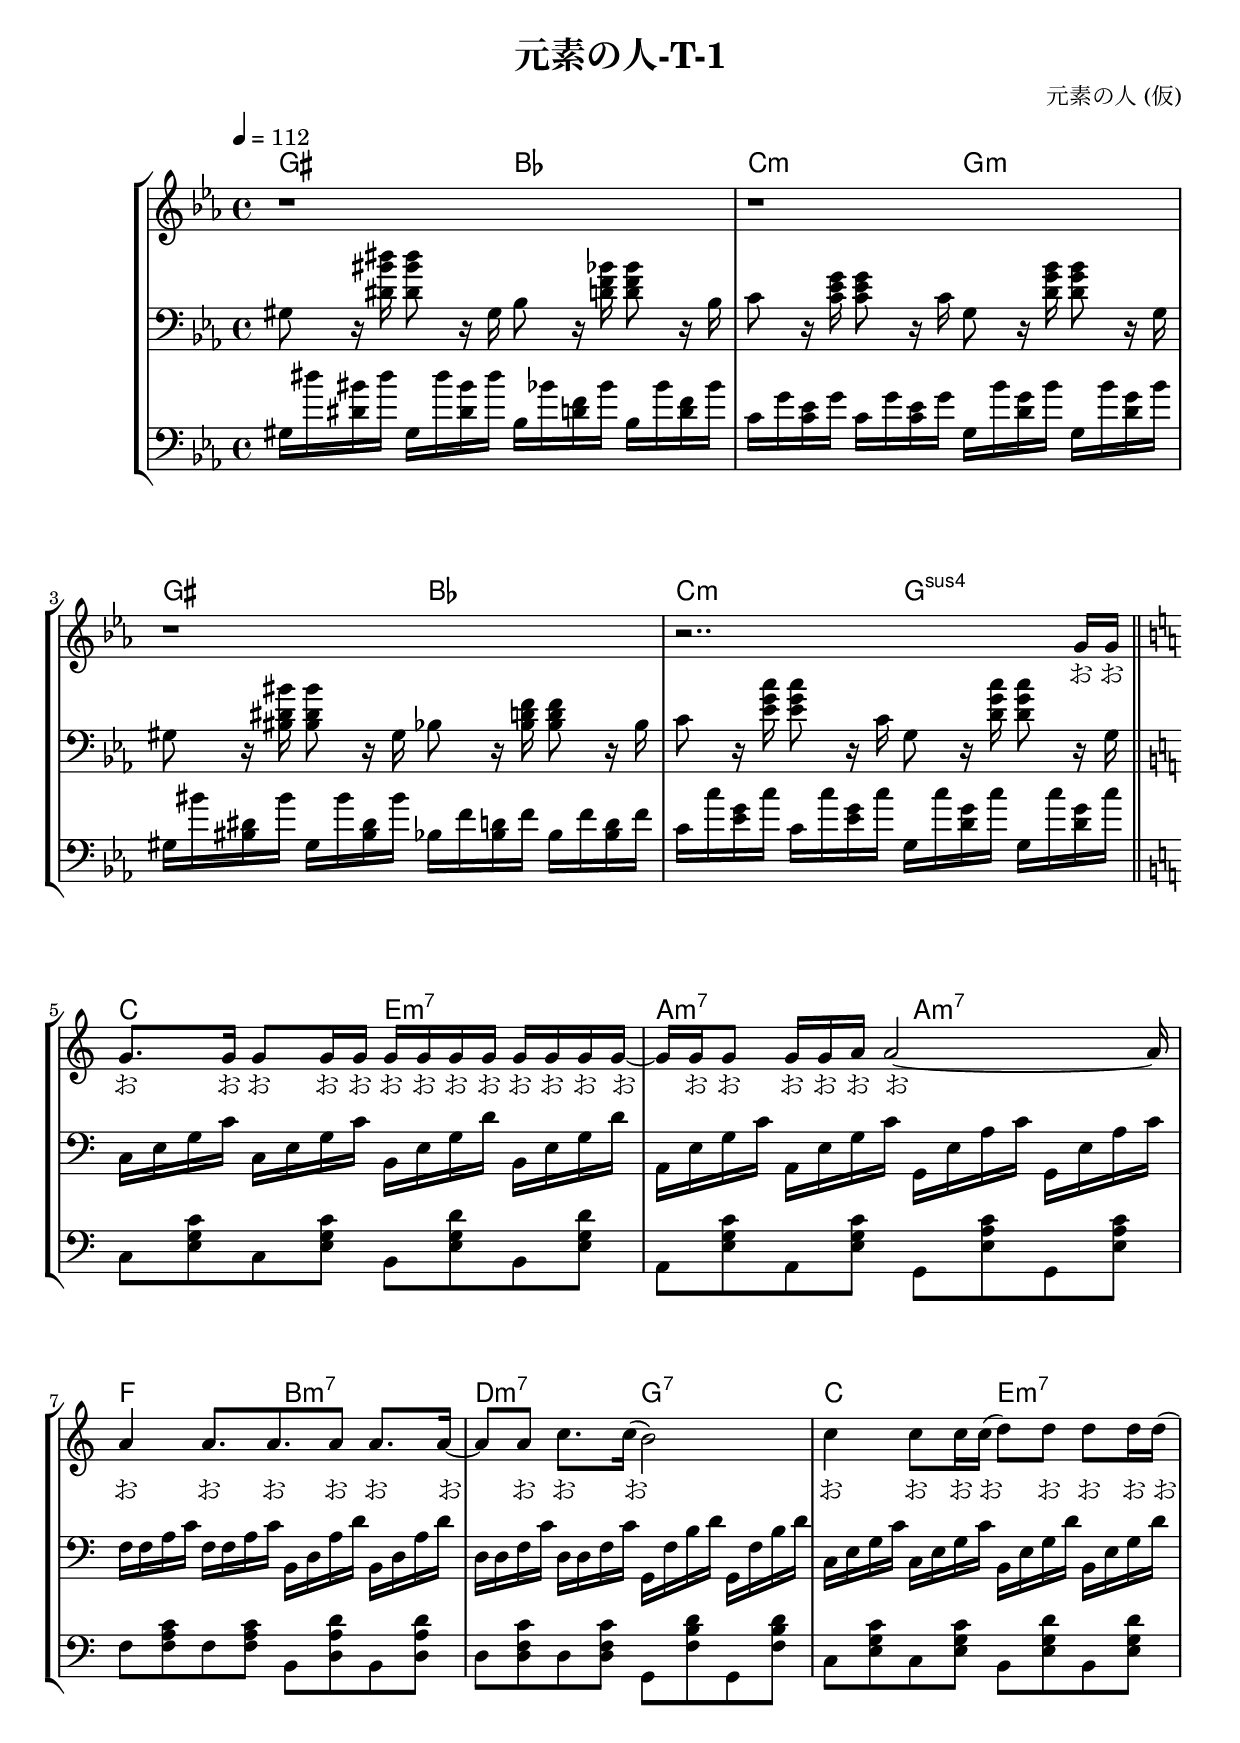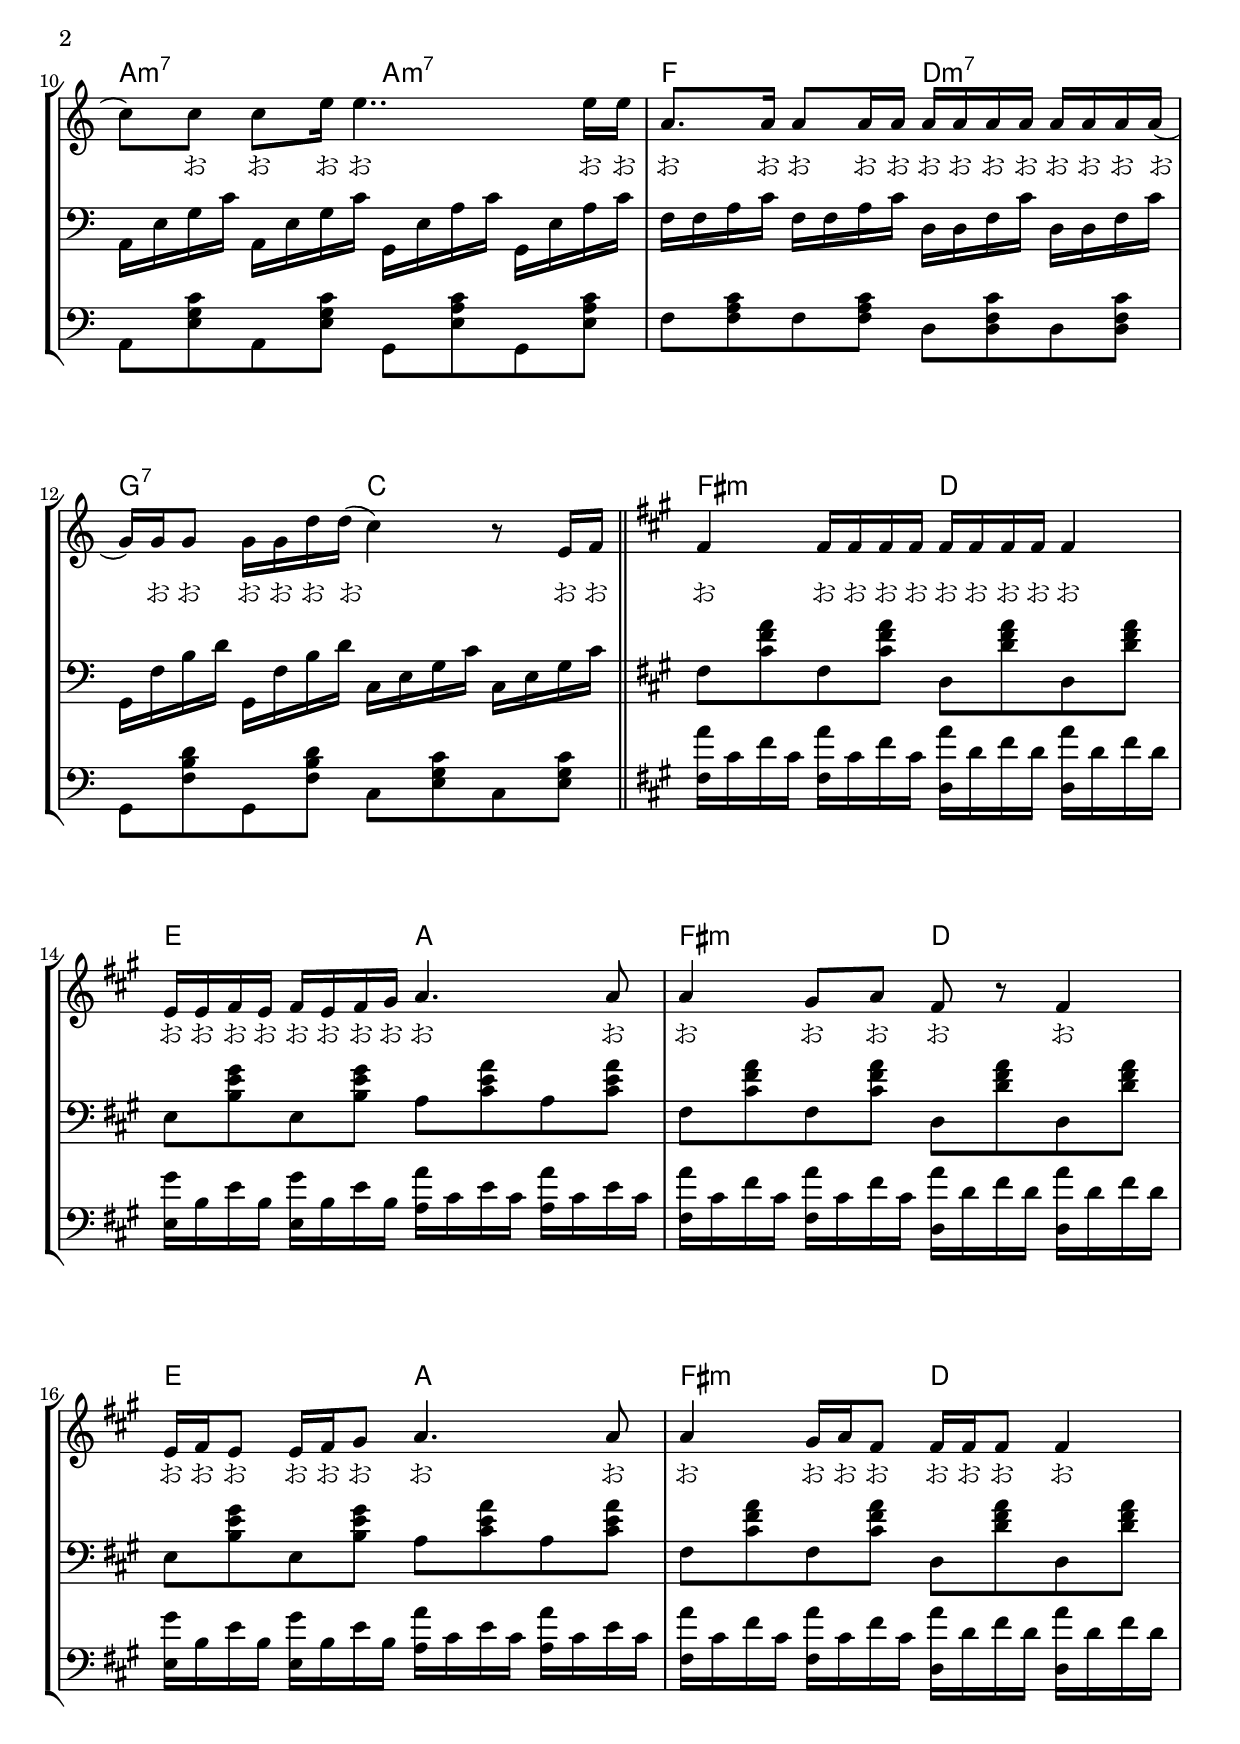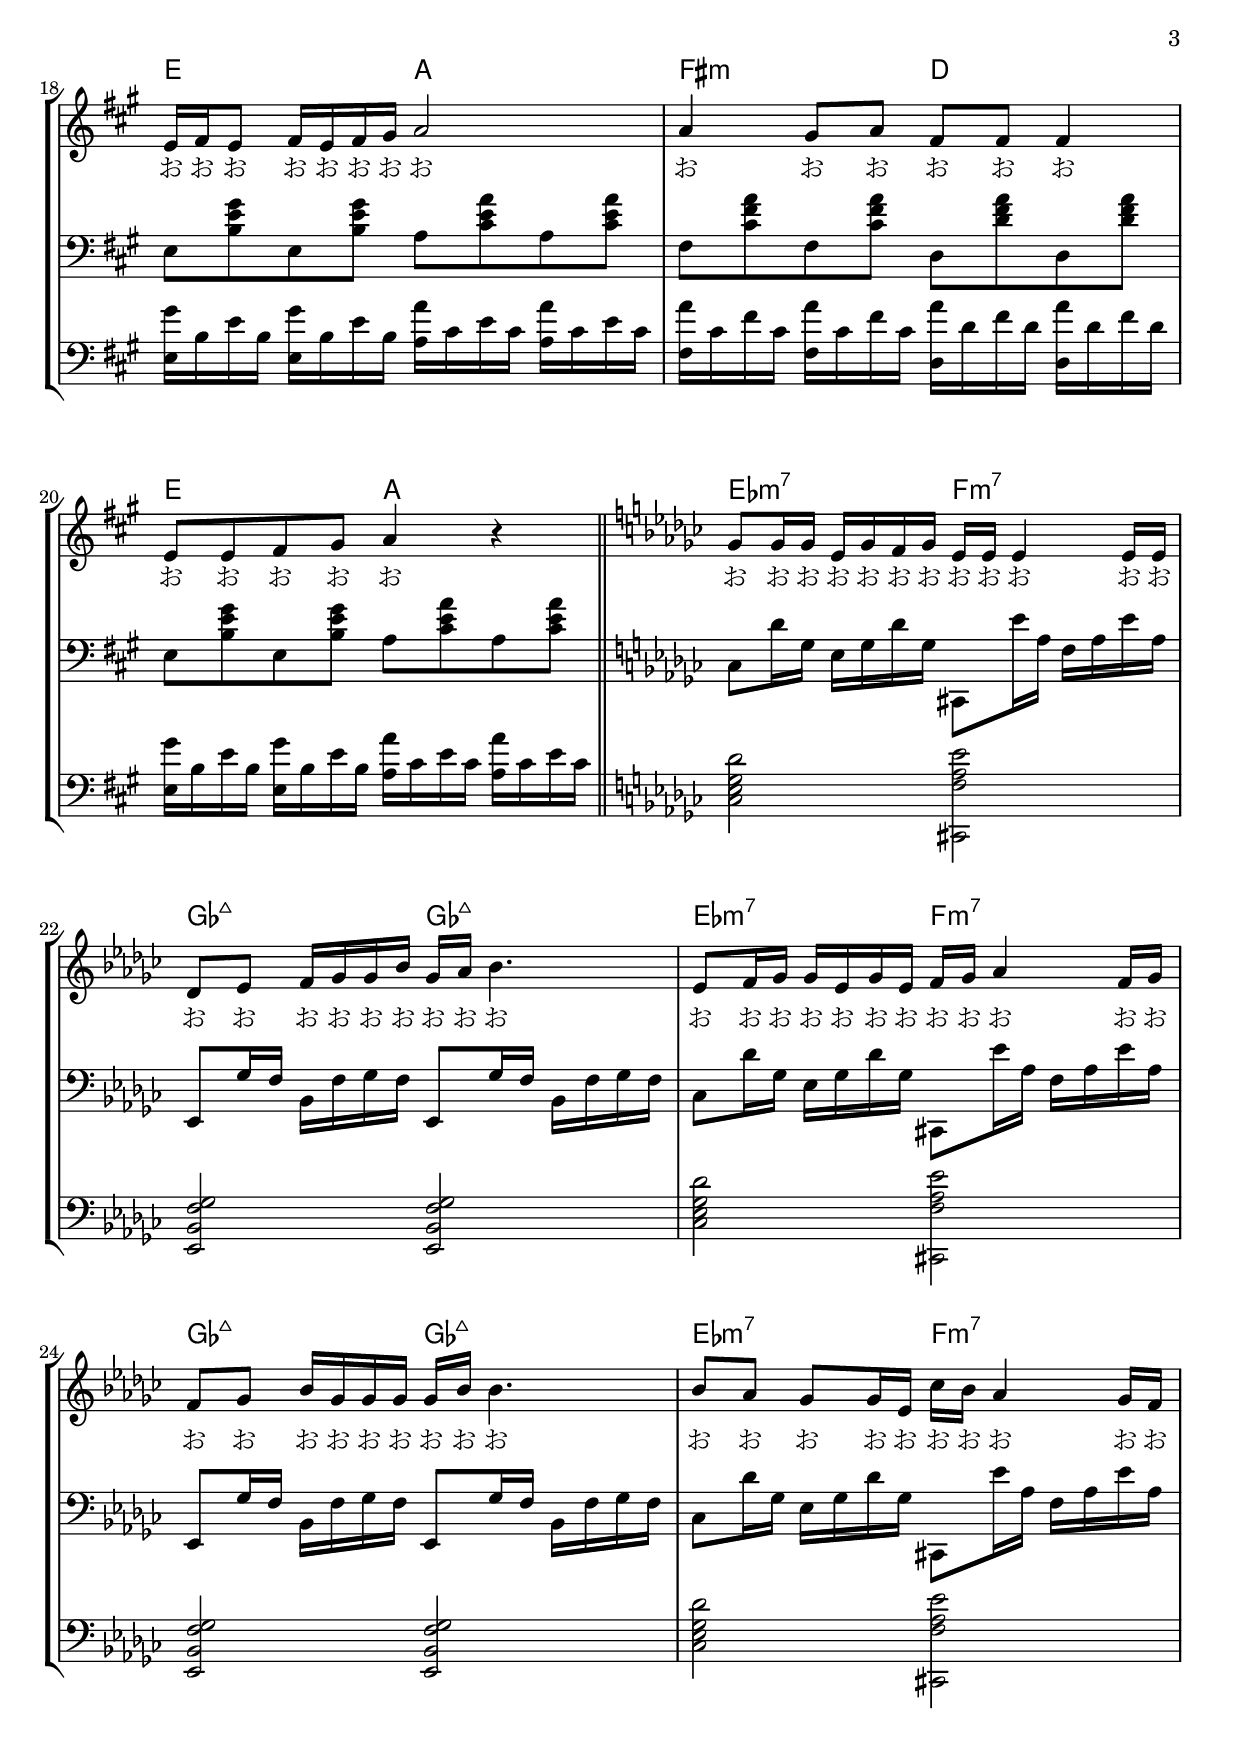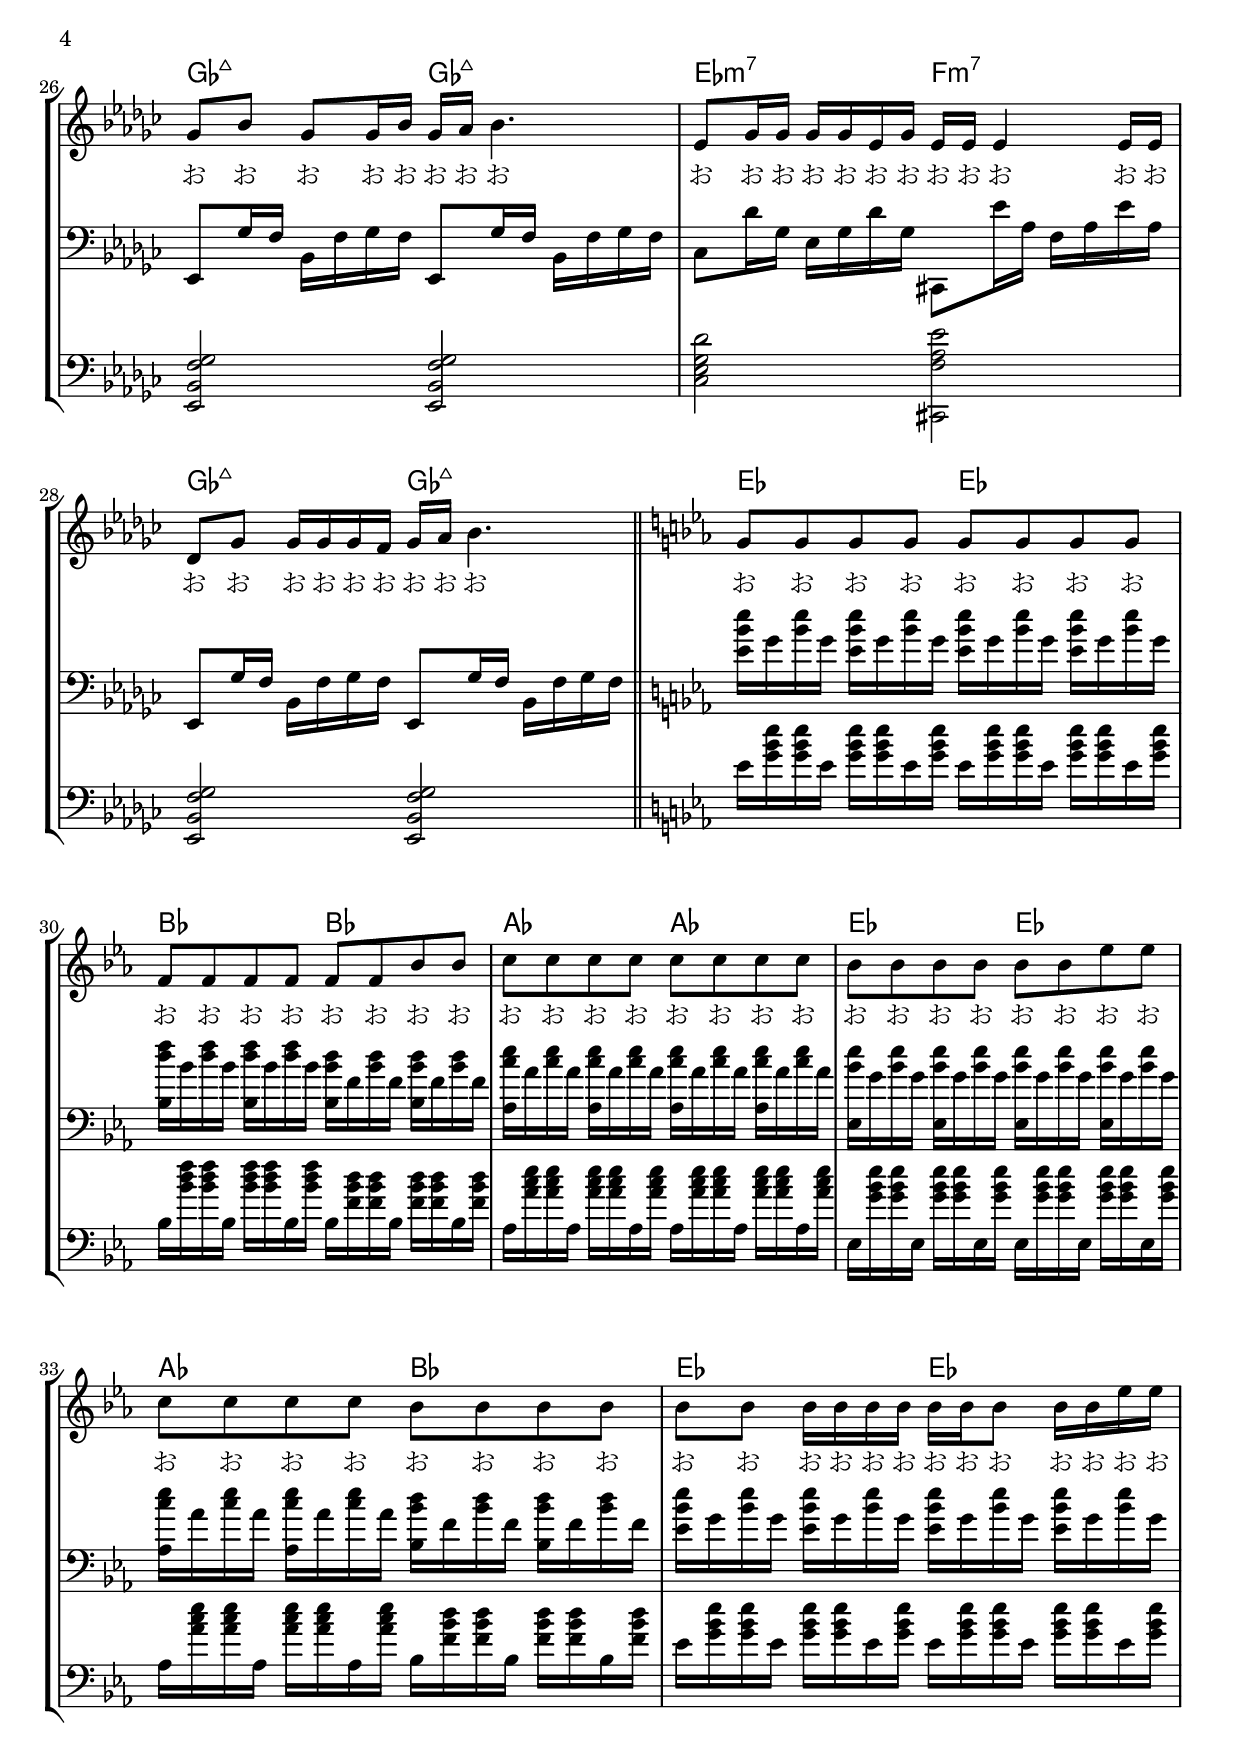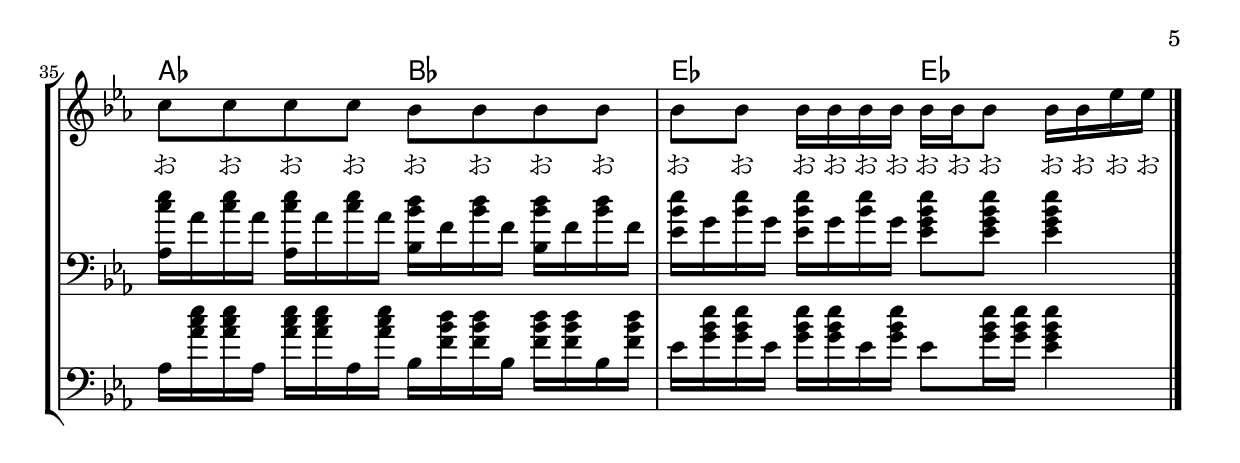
\version "2.12.1"

\header {
	title = \markup {元素の人-T-1}
	composer = \markup \center-column {"元素の人 (仮)"}
}

harmony = \chordmode {
	gis2 bes c:m g:m gis bes c:m g:sus4 

	c e:min7 a:min7 a:min7 f b:min7 d:min7 g:7 c e:min7 a:min7 a:min7 f d:min7 g:7 c 

	fis:m d e a fis:m d e a fis:m d e a fis:m d e a 

	es:min7 f:m7 ges:maj7 ges:maj7 es:min7 f:m7 ges:maj7 ges:maj7 es:min7 f:m7 ges:maj7 ges:maj7 es:min7 f:m7 ges:maj7 ges:maj7 

	es es bes bes as as es es as bes es es as bes es es 
}

melody = {
	\key es \major
	\tempo 4 = 112
	r1 | r1 | r1 | r2.. 
	\set Staff.midiInstrument = #"Distorted Guitar"
	g'16  g'16 
		\key c \major
g'8.  g'16  g'8  g'16  g'16  g'16  g'16  g'16  g'16  g'16  g'16  g'16  g'16~ 
	g'16  g'16  g'8  g'16  g'16  a'16  a'2~a'16 
	a'4  a'8.  a'8.  a'8  a'8.  a'16~ 
	a'8  a'8  c''8.  c''16  (b'2) 
	c''4  c''8  c''16  c''16  (d''8)  d''8  d''8  d''16  d''16 
	(c''8)  c''8  c''8  e''16  e''4..  e''16  e''16 
	a'8.  a'16  a'8  a'16  a'16  a'16  a'16  a'16  a'16  a'16  a'16  a'16  a'16 
	(g'16)  g'16  g'8  g'16  g'16  d''16  d''16  (c''4)  	r8 	\set Staff.midiInstrument = #"Distorted Guitar"
	e'16  f'16 
		\key a \major
fis'4  fis'16  fis'16  fis'16  fis'16  fis'16  fis'16  fis'16  fis'16  fis'4 
	e'16  e'16  fis'16  e'16  fis'16  e'16  fis'16  gis'16  a'4.  a'8 
	a'4  gis'8  a'8  fis'8  r8  fis'4 
	e'16  fis'16  e'8  e'16  fis'16  gis'8  a'4.  a'8 
	a'4  gis'16  a'16  fis'8  fis'16  fis'16  fis'8  fis'4 
	e'16  fis'16  e'8  fis'16  e'16  fis'16  gis'16  a'2 
	a'4  gis'8  a'8  fis'8  fis'8  fis'4 
	e'8  e'8  fis'8  gis'8  a'4  	r4 	\set Staff.midiInstrument = #"Distorted Guitar"
		\key ges \major
 ges'8  ges'16  ges'16  es'16  ges'16  f'16  ges'16  es'16  es'16  es'4  es'16  es'16 
	des'8  es'8  f'16  ges'16  ges'16  bes'16  ges'16  as'16  bes'4. 
	es'8  f'16  ges'16  ges'16  es'16  ges'16  es'16  f'16  ges'16  as'4  f'16  ges'16 
	f'8  ges'8  bes'16  ges'16  ges'16  ges'16  ges'16  bes'16  bes'4. 
	bes'8  as'8  ges'8  ges'16  es'16  ces''16  bes'16  as'4  ges'16  f'16 
	ges'8  bes'8  ges'8  ges'16  bes'16  ges'16  as'16  bes'4. 
	es'8  ges'16  ges'16  ges'16  ges'16  es'16  ges'16  es'16  es'16  es'4  es'16  es'16 
	des'8  ges'8  ges'16  ges'16  ges'16  f'16  ges'16  as'16  bes'4.
	\set Staff.midiInstrument = #"Distorted Guitar"
		\key es \major
 g'8  g'8  g'8  g'8  g'8  g'8  g'8  g'8 
	f'8  f'8  f'8  f'8  f'8  f'8  bes'8  bes'8 
	c''8  c''8  c''8  c''8  c''8  c''8  c''8  c''8 
	bes'8  bes'8  bes'8  bes'8  bes'8  bes'8  es''8  es''8 
	c''8  c''8  c''8  c''8  bes'8  bes'8  bes'8  bes'8 
	bes'8  bes'8  bes'16  bes'16  bes'16  bes'16  bes'16  bes'16  bes'8  bes'16  bes'16  es''16  es''16 
	c''8  c''8  c''8  c''8  bes'8  bes'8  bes'8  bes'8 
	bes'8  bes'8  bes'16  bes'16  bes'16  bes'16  bes'16  bes'16  bes'8  bes'16  bes'16  es''16  es''16
	\bar "|."
}

words = \lyricmode {
	
	お  お  お  お  お  お  お  お  お  お  お  お  お  お  お  お  お  お  お  お  お  お  お  お  お  お  お  お  お  お  お  お  お  お  お  お  お  お  お  お  お  お  お  お  お  お  お  お  お  お  お  お  お  お  お  お  お  お  お  お  お  お  お  
	お  お  お  お  お  お  お  お  お  お  お  お  お  お  お  お  お  お  お  お  お  お  お  お  お  お  お  お  お  お  お  お  お  お  お  お  お  お  お  お  お  お  お  お  お  お  お  お  お  お  お  お  お  お  お  お  お  お  お  お  お  お  
	お  お  お  お  お  お  お  お  お  お  お  お  お  お  お  お  お  お  お  お  お  お  お  お  お  お  お  お  お  お  お  お  お  お  お  お  お  お  お  お  お  お  お  お  お  お  お  お  お  お  お  お  お  お  お  お  お  お  お  お  お  お  お  お  お  お  お  お  お  お  お  お  お  お  お  お  お  お  お  お  お  
	お  お  お  お  お  お  お  お  お  お  お  お  お  お  お  お  お  お  お  お  お  お  お  お  お  お  お  お  お  お  お  お  お  お  お  お  お  お  お  お  お  お  お  お  お  お  お  お  お  お  お  お  お  お  お  お  お  お  お  お  お  お  お  お  お  お  お  お  お  お  お  お  お  お  
}

tempochange = {
	\tempo 4 = 112
	r1 | r1 | r1 | r1 \bar "||"
	\tempo 4 = 112
	r1 | r1 | r1 | r1 | r1 | r1 | r1 | r1 \bar "||"
	\tempo 4 = 112
	r1 | r1 | r1 | r1 | r1 | r1 | r1 | r1 \bar "||"
	\tempo 4 = 112
	r1 | r1 | r1 | r1 | r1 | r1 | r1 | r1 \bar "||"
	\tempo 4 = 112
	r1 | r1 | r1 | r1 | r1 | r1 | r1 | r1 \bar "|."
}

mainacc = {
	\clef bass
	\set Staff.midiInstrument = #"Distorted Guitar"
	\key es \major
	\tempo 4 = 112
	gis8 r16 <dis' bis' dis''>16 <dis' bis' dis''>8 r16 gis16
	bes8 r16 <d' f' bes'>16 <d' f' bes'>8 r16 bes16
	c'8 r16 <c' es' g'>16 <c' es' g'>8 r16 c'16
	g8 r16 <d' g' bes'>16 <d' g' bes'>8 r16 g16
	gis8 r16 <bis dis' bis'>16 <bis dis' bis'>8 r16 gis16
	bes8 r16 <bes d' f'>16 <bes d' f'>8 r16 bes16
	c'8 r16 <es' g' c''>16 <es' g' c''>8 r16 c'16
	g8 r16 <d' g' c''>16 <d' g' c''>8 r16 g16
	\bar "||"

	\set Staff.midiInstrument = #"Guitar harmonics"
	\key c \major
	c16 e g c' c e g c'
	b,16 e g d' b, e g d'
	a,16 e g c' a, e g c'
	g,16 e a c' g, e a c'
	f16 f a c' f f a c'
	b,16 d a d' b, d a d'
	d16 d f c' d d f c'
	g,16 f b d' g, f b d'
	c16 e g c' c e g c'
	b,16 e g d' b, e g d'
	a,16 e g c' a, e g c'
	g,16 e a c' g, e a c'
	f16 f a c' f f a c'
	d16 d f c' d d f c'
	g,16 f b d' g, f b d'
	c16 e g c' c e g c'
	\bar "||"

	\set Staff.midiInstrument = #"Acoustic Guitar (steel)"
	\key a \major
	fis8 <cis' fis' a'> fis <cis' fis' a'>
	d8 <d' fis' a'> d <d' fis' a'>
	e8 <b e' gis'> e <b e' gis'>
	a8 <cis' e' a'> a <cis' e' a'>
	fis8 <cis' fis' a'> fis <cis' fis' a'>
	d8 <d' fis' a'> d <d' fis' a'>
	e8 <b e' gis'> e <b e' gis'>
	a8 <cis' e' a'> a <cis' e' a'>
	fis8 <cis' fis' a'> fis <cis' fis' a'>
	d8 <d' fis' a'> d <d' fis' a'>
	e8 <b e' gis'> e <b e' gis'>
	a8 <cis' e' a'> a <cis' e' a'>
	fis8 <cis' fis' a'> fis <cis' fis' a'>
	d8 <d' fis' a'> d <d' fis' a'>
	e8 <b e' gis'> e <b e' gis'>
	a8 <cis' e' a'> a <cis' e' a'>
	\bar "||"

	\set Staff.midiInstrument = #"Acoustic Guitar (steel)"
	\key ges \major
	ces8 des'16 ges16   es16 ges16 des'16 ges16
	cis,8 es'16 as16   f16 as16 es'16 as16
	es,8 ges16 f16   bes,16 f16 ges16 f16
	es,8 ges16 f16   bes,16 f16 ges16 f16
	ces8 des'16 ges16   es16 ges16 des'16 ges16
	cis,8 es'16 as16   f16 as16 es'16 as16
	es,8 ges16 f16   bes,16 f16 ges16 f16
	es,8 ges16 f16   bes,16 f16 ges16 f16
	ces8 des'16 ges16   es16 ges16 des'16 ges16
	cis,8 es'16 as16   f16 as16 es'16 as16
	es,8 ges16 f16   bes,16 f16 ges16 f16
	es,8 ges16 f16   bes,16 f16 ges16 f16
	ces8 des'16 ges16   es16 ges16 des'16 ges16
	cis,8 es'16 as16   f16 as16 es'16 as16
	es,8 ges16 f16   bes,16 f16 ges16 f16
	es,8 ges16 f16   bes,16 f16 ges16 f16
	\bar "||"

	\set Staff.midiInstrument = #"Synth Voice"
	\key es \major
	<es' bes' es''>16 g'16 <bes' es''>16 g'16   <es' bes' es''>16 g'16 <bes' es''>16 g'16
	<es' bes' es''>16 g'16 <bes' es''>16 g'16   <es' bes' es''>16 g'16 <bes' es''>16 g'16
	<bes d'' f''>16 bes'16 <d'' f''>16 bes'16   <bes d'' f''>16 bes'16 <d'' f''>16 bes'16
	<bes bes' d''>16 f'16 <bes' d''>16 f'16   <bes bes' d''>16 f'16 <bes' d''>16 f'16
	<as c'' es''>16 as'16 <c'' es''>16 as'16   <as c'' es''>16 as'16 <c'' es''>16 as'16
	<as c'' es''>16 as'16 <c'' es''>16 as'16   <as c'' es''>16 as'16 <c'' es''>16 as'16
	<es bes' es''>16 g'16 <bes' es''>16 g'16   <es bes' es''>16 g'16 <bes' es''>16 g'16
	<es bes' es''>16 g'16 <bes' es''>16 g'16   <es bes' es''>16 g'16 <bes' es''>16 g'16
	<as c'' es''>16 as'16 <c'' es''>16 as'16   <as c'' es''>16 as'16 <c'' es''>16 as'16
	<bes bes' d''>16 f'16 <bes' d''>16 f'16   <bes bes' d''>16 f'16 <bes' d''>16 f'16
	<es' bes' es''>16 g'16 <bes' es''>16 g'16   <es' bes' es''>16 g'16 <bes' es''>16 g'16
	<es' bes' es''>16 g'16 <bes' es''>16 g'16   <es' bes' es''>16 g'16 <bes' es''>16 g'16
	<as c'' es''>16 as'16 <c'' es''>16 as'16   <as c'' es''>16 as'16 <c'' es''>16 as'16
	<bes bes' d''>16 f'16 <bes' d''>16 f'16   <bes bes' d''>16 f'16 <bes' d''>16 f'16
	<es' bes' es''>16 g'16 <bes' es''>16 g'16   <es' bes' es''>16 g'16 <bes' es''>16 g'16
	<es' g' bes' es''>8 <es' g' bes' es''>8 <es' g' bes' es''>4
	\bar "|."
}

subacc = {
	\clef bass
	\set Staff.midiInstrument = #"Reed organ"
	\key es \major
	\tempo 4 = 112
	gis16 dis'' <dis' bis'> dis'' gis dis'' <dis' bis'> dis''
	bes16 bes' <d' f'> bes' bes bes' <d' f'> bes'
	c'16 g' <c' es'> g' c' g' <c' es'> g'
	g16 bes' <d' g'> bes' g bes' <d' g'> bes'
	gis16 bis' <bis dis'> bis' gis bis' <bis dis'> bis'
	bes16 f' <bes d'> f' bes f' <bes d'> f'
	c'16 c'' <es' g'> c'' c' c'' <es' g'> c''
	g16 c'' <d' g'> c'' g c'' <d' g'> c''
	\bar "||"

	\set Staff.midiInstrument = #"Electric Piano 1"
	\key c \major
	c8 <e g c'> c <e g c'>
	b,8 <e g d'> b, <e g d'>
	a,8 <e g c'> a, <e g c'>
	g,8 <e a c'> g, <e a c'>
	f8 <f a c'> f <f a c'>
	b,8 <d a d'> b, <d a d'>
	d8 <d f c'> d <d f c'>
	g,8 <f b d'> g, <f b d'>
	c8 <e g c'> c <e g c'>
	b,8 <e g d'> b, <e g d'>
	a,8 <e g c'> a, <e g c'>
	g,8 <e a c'> g, <e a c'>
	f8 <f a c'> f <f a c'>
	d8 <d f c'> d <d f c'>
	g,8 <f b d'> g, <f b d'>
	c8 <e g c'> c <e g c'>
	\bar "||"

	\set Staff.midiInstrument = #"Tuba"
	\key a \major
	<fis a'>16 cis' fis' cis' <fis a'> cis' fis' cis'
	<d a'>16 d' fis' d' <d a'> d' fis' d'
	<e gis'>16 b e' b <e gis'> b e' b
	<a a'>16 cis' e' cis' <a a'> cis' e' cis'
	<fis a'>16 cis' fis' cis' <fis a'> cis' fis' cis'
	<d a'>16 d' fis' d' <d a'> d' fis' d'
	<e gis'>16 b e' b <e gis'> b e' b
	<a a'>16 cis' e' cis' <a a'> cis' e' cis'
	<fis a'>16 cis' fis' cis' <fis a'> cis' fis' cis'
	<d a'>16 d' fis' d' <d a'> d' fis' d'
	<e gis'>16 b e' b <e gis'> b e' b
	<a a'>16 cis' e' cis' <a a'> cis' e' cis'
	<fis a'>16 cis' fis' cis' <fis a'> cis' fis' cis'
	<d a'>16 d' fis' d' <d a'> d' fis' d'
	<e gis'>16 b e' b <e gis'> b e' b
	<a a'>16 cis' e' cis' <a a'> cis' e' cis'
	\bar "||"

	\set Staff.midiInstrument = #"Synth Bass 1"
	\key ges \major
	<ces es ges des'>2
	<cis, f as es'>2
	<es, bes, f ges>2
	<es, bes, f ges>2
	<ces es ges des'>2
	<cis, f as es'>2
	<es, bes, f ges>2
	<es, bes, f ges>2
	<ces es ges des'>2
	<cis, f as es'>2
	<es, bes, f ges>2
	<es, bes, f ges>2
	<ces es ges des'>2
	<cis, f as es'>2
	<es, bes, f ges>2
	<es, bes, f ges>2
	\bar "||"

	\set Staff.midiInstrument = #"Electric Guitar (jazz)"
	\key es \major
	es'16 <g' bes' es''>16 <g' bes' es''>16 es'16   <g' bes' es''>16 <g' bes' es''>16 es'16 <g' bes' es''>16
	es'16 <g' bes' es''>16 <g' bes' es''>16 es'16   <g' bes' es''>16 <g' bes' es''>16 es'16 <g' bes' es''>16
	bes16 <bes' d'' f''>16 <bes' d'' f''>16 bes16   <bes' d'' f''>16 <bes' d'' f''>16 bes16 <bes' d'' f''>16
	bes16 <f' bes' d''>16 <f' bes' d''>16 bes16   <f' bes' d''>16 <f' bes' d''>16 bes16 <f' bes' d''>16
	as16 <as' c'' es''>16 <as' c'' es''>16 as16   <as' c'' es''>16 <as' c'' es''>16 as16 <as' c'' es''>16
	as16 <as' c'' es''>16 <as' c'' es''>16 as16   <as' c'' es''>16 <as' c'' es''>16 as16 <as' c'' es''>16
	es16 <g' bes' es''>16 <g' bes' es''>16 es16   <g' bes' es''>16 <g' bes' es''>16 es16 <g' bes' es''>16
	es16 <g' bes' es''>16 <g' bes' es''>16 es16   <g' bes' es''>16 <g' bes' es''>16 es16 <g' bes' es''>16
	as16 <as' c'' es''>16 <as' c'' es''>16 as16   <as' c'' es''>16 <as' c'' es''>16 as16 <as' c'' es''>16
	bes16 <f' bes' d''>16 <f' bes' d''>16 bes16   <f' bes' d''>16 <f' bes' d''>16 bes16 <f' bes' d''>16
	es'16 <g' bes' es''>16 <g' bes' es''>16 es'16   <g' bes' es''>16 <g' bes' es''>16 es'16 <g' bes' es''>16
	es'16 <g' bes' es''>16 <g' bes' es''>16 es'16   <g' bes' es''>16 <g' bes' es''>16 es'16 <g' bes' es''>16
	as16 <as' c'' es''>16 <as' c'' es''>16 as16   <as' c'' es''>16 <as' c'' es''>16 as16 <as' c'' es''>16
	bes16 <f' bes' d''>16 <f' bes' d''>16 bes16   <f' bes' d''>16 <f' bes' d''>16 bes16 <f' bes' d''>16
	es'16 <g' bes' es''>16 <g' bes' es''>16 es'16   <g' bes' es''>16 <g' bes' es''>16 es'16 <g' bes' es''>16
	es'8 <g' bes' es''>16 <g' bes' es''>16 <es' g' bes' es''>4
	\bar "|."
}

percA = {
	\drummode {
	r1 |r1 |r1 |r1 \bar "||"
	r1 |r1 |r1 |r1 |r1 |r1 |r1 |r1 \bar "||"
	r1 |r1 |r1 |r1 |r1 |r1 |r1 |r1 \bar "||"
	r1 |r1 |r1 |r1 |r1 |r1 |r1 |r1 \bar "||"
	r1 |r1 |r1 |r1 |r1 |r1 |r1 |r1 \bar "|."
	}
}

percB = {
	\drummode {
	r1 |r1 |r1 |r1 \bar "||"
	r1 |r1 |r1 |r1 |r1 |r1 |r1 |r1 \bar "||"
	r1 |r1 |r1 |r1 |r1 |r1 |r1 |r1 \bar "||"
	r1 |r1 |r1 |r1 |r1 |r1 |r1 |r1 \bar "||"
	r1 |r1 |r1 |r1 |r1 |r1 |r1 |r1 \bar "|."
	}
}

percC = {
	\drummode {
	r1 |r1 |r1 |r1 \bar "||"
	r1 |r1 |r1 |r1 |r1 |r1 |r1 |r1 \bar "||"
	r1 |r1 |r1 |r1 |r1 |r1 |r1 |r1 \bar "||"
	r1 |r1 |r1 |r1 |r1 |r1 |r1 |r1 \bar "||"
	r1 |r1 |r1 |r1 |r1 |r1 |r1 |r1 \bar "|."
	}
}

percD = {
	\drummode {
	r1 |r1 |r1 |r1 \bar "||"
	r1 |r1 |r1 |r1 |r1 |r1 |r1 |r1 \bar "||"
	r1 |r1 |r1 |r1 |r1 |r1 |r1 |r1 \bar "||"
	r1 |r1 |r1 |r1 |r1 |r1 |r1 |r1 \bar "||"
	r1 |r1 |r1 |r1 |r1 |r1 |r1 |r1 \bar "|."
	}
}

percE = {
	\drummode {
	r1 |r1 |r1 |r1 \bar "||"
	r1 |r1 |r1 |r1 |r1 |r1 |r1 |r1 \bar "||"
	r1 |r1 |r1 |r1 |r1 |r1 |r1 |r1 \bar "||"
	r1 |r1 |r1 |r1 |r1 |r1 |r1 |r1 \bar "||"
	r1 |r1 |r1 |r1 |r1 |r1 |r1 |r1 \bar "|."
	}
}

\score {
	<<
		\new StaffGroup <<
			\new ChordNames {\harmony}
			\new Voice = "melody" {\melody}
			\new Lyrics \lyricsto "melody" \words
			\new Staff = "mainacc" {\mainacc}
			\new Staff = "subacc" {\subacc}
		>>
	>>
	\layout { }
}
